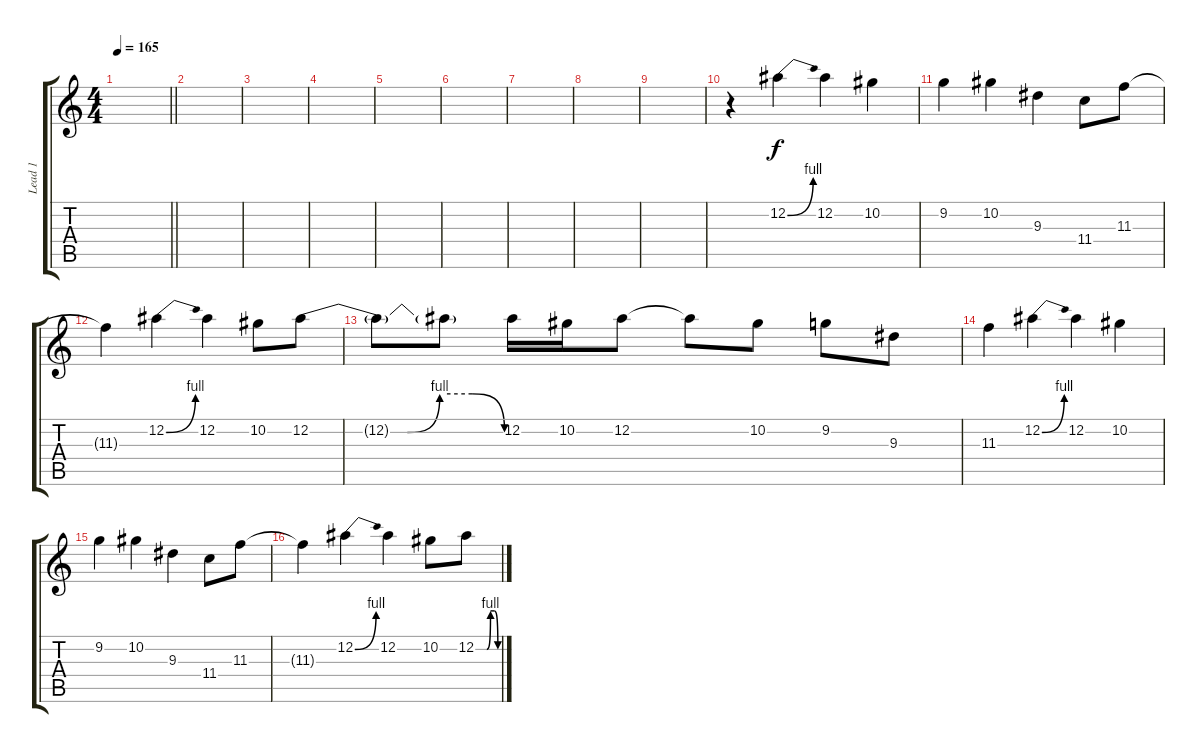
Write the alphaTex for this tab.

\track ("Lead 1" "Lead 1") {instrument overdrivenguitar}
\staff {score tabs}
\tuning (Eb4 Bb3 Gb3 Db3 Ab2 Eb2) {hide}
\ts (4 4)
\tempo 165
\clef g2
\barLineRight lightlight
\ks c
|
|
|
|
|
|
|
|
|
r.4 12.2{be (bend 0 0 60 4)}.4 12.2.4 10.2.4 |
9.2.4 10.2.4 9.3.4 11.4.8 11.3.8 |
11.3{t}.4 12.2{be (bend 0 0 60 4)}.4 12.2.4 10.2.8 12.2{be (custom 0 0 15 0 30 0 40 4 50 4 60 0)}.8 |
12.2{t}.8 12.2{t}.8 12.2.16 10.2.16 12.2.8 12.2{t}.8 10.2.8 9.2.8 9.3.8 |
11.3.4 12.2{be (bend 0 0 60 4)}.4 12.2.4 10.2.4 |
9.2.4 10.2.4 9.3.4 11.4.8 11.3.8 |
11.3{t}.4 12.2{be (bend 0 0 60 4)}.4 12.2.4 10.2.8 12.2{be (custom 0 0 15 0 30 0 40 4 50 4 60 0)}.8
